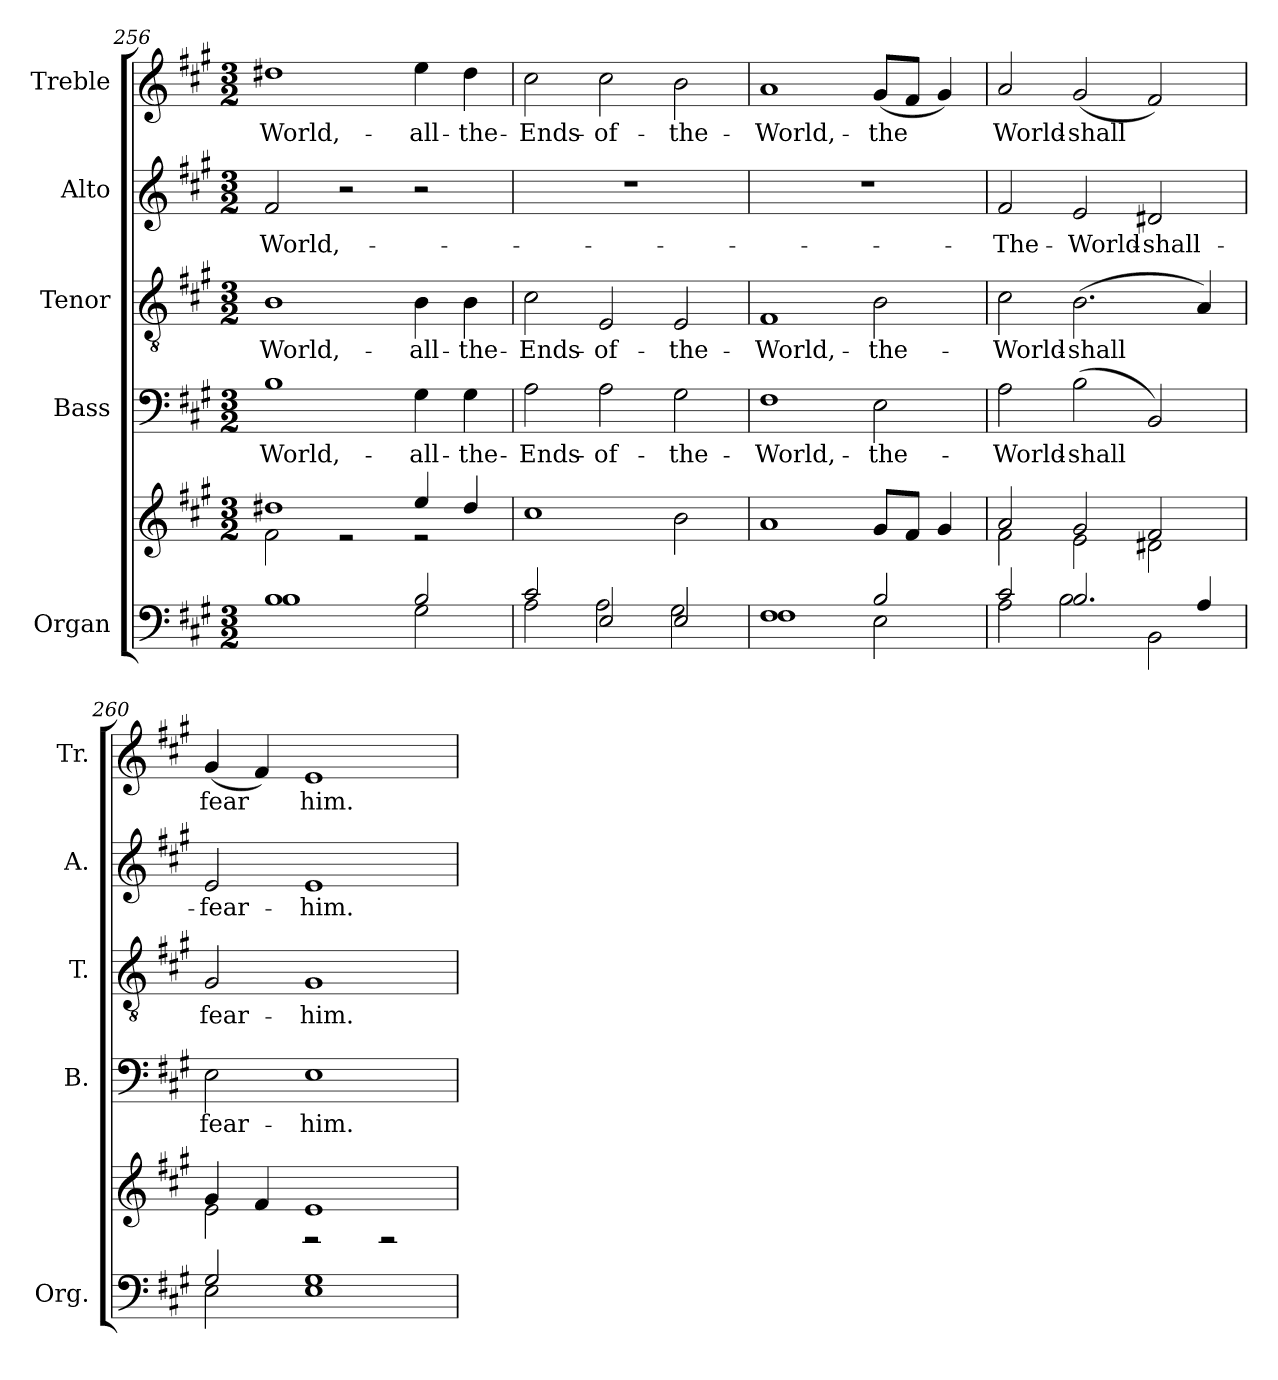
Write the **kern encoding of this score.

**kern	**kern	**kern	**text	**kern	**text	**kern	**text	**kern	**text
*part5	*part5	*part4	*part4	*part3	*part3	*part2	*part2	*part1	*part1
*staff6	*staff5	*staff4	*staff4	*staff3	*staff3	*staff2	*staff2	*staff1	*staff1
*I"Organ	*	*I"Bass	*	*I"Tenor	*	*I"Alto	*	*I"Treble	*
*I'Org.	*	*I'B.	*	*I'T.	*	*I'A.	*	*I'Tr.	*
*clefF4	*clefG2	*clefF4	*	*clefGv2	*	*clefG2	*	*clefG2	*
*	*	*	*	*ITrd7c12	*	*	*	*	*
*k[f#c#g#]	*k[f#c#g#]	*k[f#c#g#]	*	*k[f#c#g#]	*	*k[f#c#g#]	*	*k[f#c#g#]	*
*A:	*A:	*A:	*	*A:	*	*A:	*	*A:	*
*M3/2	*M3/2	*M3/2	*	*M3/2	*	*M3/2	*	*M3/2	*
=256	=256	=256	=256	=256	=256	=256	=256	=256	=256
*^	*^	*	*	*	*	*	*	*	*
!	!	!	!	!	!LO:LY:b:color=#000000	!	!	!	!	!	!
!	!	!	!	!	!	!	!LO:LY:b:color=#000000	!	!	!	!
!	!	!	!	!	!	!	!	!	!LO:LY:b:color=#000000	!	!
!	!	!	!	!	!	!	!	!	!	!	!LO:LY:b:color=#000000
1Bi	1Bi	1dd#Xi	2f#i\	1Bi	-World,-	1BBi	-World,-	2f#i/	-World,-	1dd#Xi	-World,-
.	.	.	2r	.	.	.	.	2r	.	.	.
!	!	!	!	!	!LO:LY:b:color=#000000	!	!	!	!	!	!
!	!	!	!	!	!	!	!LO:LY:b:color=#000000	!	!	!	!
!	!	!	!	!	!	!	!	!	!	!	!LO:LY:b:color=#000000
2Bi/	2G#i\	4eei/	2r	4G#i\	-all-	4BBi\	-all-	2r	.	4eei\	-all-
!	!	!	!	!	!LO:LY:b:color=#000000	!	!	!	!	!	!
!	!	!	!	!	!	!	!LO:LY:b:color=#000000	!	!	!	!
!	!	!	!	!	!	!	!	!	!	!	!LO:LY:b:color=#000000
.	.	4dd#i/	.	4G#i\	-the-	4BBi\	-the-	.	.	4dd#i\	-the-
*	*	*v	*v	*	*	*	*	*	*	*	*
=257	=257	=257	=257	=257	=257	=257	=257	=257	=257	=257
!	!	!	!	!LO:LY:b:color=#000000	!	!	!	!	!	!
!	!	!	!	!	!	!LO:LY:b:color=#000000	!LO:N:vis=1	!	!	!
!	!	!	!	!	!	!	!	!	!	!LO:LY:b:color=#000000
2c#i/	2Ai\	1cc#i	2Ai\	-Ends-	2C#i\	-Ends-	1.r	.	2cc#i\	-Ends-
!	!	!	!	!LO:LY:b:color=#000000	!	!	!	!	!	!
!	!	!	!	!	!	!LO:LY:b:color=#000000	!	!	!	!
!	!	!	!	!	!	!	!	!	!	!LO:LY:b:color=#000000
2Ei/	2Ai\	.	2Ai\	-of-	2EEi/	-of-	.	.	2cc#i\	-of-
!	!	!	!	!LO:LY:b:color=#000000	!	!	!	!	!	!
!	!	!	!	!	!	!LO:LY:b:color=#000000	!	!	!	!
!	!	!	!	!	!	!	!	!	!	!LO:LY:b:color=#000000
2Ei/	2G#i\	2bi\	2G#i\	-the-	2EEi/	-the-	.	.	2bi\	-the-
=258	=258	=258	=258	=258	=258	=258	=258	=258	=258	=258
!	!	!	!	!LO:LY:b:color=#000000	!	!	!	!	!	!
!	!	!	!	!	!	!LO:LY:b:color=#000000	!LO:N:vis=1	!	!	!
!	!	!	!	!	!	!	!	!	!	!LO:LY:b:color=#000000
1F#i	1F#i	1ai	1F#i	-World,-	1FF#i	-World,-	1.r	.	1ai	-World,-
!	!	!	!	!LO:LY:b:color=#000000	!	!	!	!	!	!
!	!	!	!	!	!	!LO:LY:b:color=#000000	!	!	!	!
!	!	!	!	!	!	!	!	!	!	!LO:LY:b:color=#000000
2Bi/	2Ei\	8g#i/L	2Ei\	-the-	2BBi\	-the-	.	.	(8g#i/L	-the
.	.	8f#i/J	.	.	.	.	.	.	8f#i/J	.
.	.	4g#i/	.	.	.	.	.	.	4g#i/)	.
=259	=259	=259	=259	=259	=259	=259	=259	=259	=259	=259
*	*	*^	*	*	*	*	*	*	*	*
!	!	!	!	!	!LO:LY:b:color=#000000	!	!	!	!	!	!
!	!	!	!	!	!	!	!LO:LY:b:color=#000000	!	!	!	!
!	!	!	!	!	!	!	!	!	!LO:LY:b:color=#000000	!	!
!	!	!	!	!	!	!	!	!	!	!	!LO:LY:b:color=#000000
2c#i/	2Ai\	2ai/	2f#i\	2Ai\	-World-	2C#i\	-World-	2f#i/	-The-	2ai/	World-
!	!	!	!	!	!LO:LY:b:color=#000000	!	!	!	!	!	!
!	!	!	!	!	!	!	!LO:LY:b:color=#000000	!	!	!	!
!	!	!	!	!	!	!	!	!	!LO:LY:b:color=#000000	!	!
!	!	!	!	!	!	!	!	!	!	!	!LO:LY:b:color=#000000
2.Bi/	2Bi\	2g#i/	2ei\	(2Bi\	-shall	(2.BBi\	-shall	2ei/	-World-	(2g#i/	-shall
!	!	!	!	!	!	!	!	!	!LO:LY:b:color=#000000	!	!
.	2BBi\	2f#i/	2d#Xi\	2BBi/)	.	.	.	2d#Xi/	-shall-	2f#i/)	.
4Ai/	.	.	.	.	.	4AAi/)	.	.	.	.	.
=260	=260	=260	=260	=260	=260	=260	=260	=260	=260	=260	=260
!	!	!	!	!	!LO:LY:b:color=#000000	!	!	!	!	!	!
!	!	!	!	!	!	!	!LO:LY:b:color=#000000	!	!	!	!
!	!	!	!	!	!	!	!	!	!LO:LY:b:color=#000000	!	!
!	!	!	!	!	!	!	!	!	!	!	!LO:LY:b:color=#000000
2G#i/	2Ei\	4g#i/	2ei\	2Ei\	fear-	2GG#i/	fear-	2ei/	-fear-	(4g#i/	fear
.	.	4f#i/	.	.	.	.	.	.	.	4f#i/)	.
!	!	!	!	!	!LO:LY:b:color=#000000	!	!	!	!	!	!
!	!	!	!	!	!	!	!LO:LY:b:color=#000000	!	!	!	!
!	!	!	!	!	!	!	!	!	!LO:LY:b:color=#000000	!	!
!	!	!	!	!	!	!	!	!	!	!	!LO:LY:b:color=#000000
1G#i	1Ei	1ei	2r	1Ei	-him.-	1GG#i	-him.-	1ei	-him.-	1ei	him.-
.	.	.	2r	.	.	.	.	.	.	.	.
*v	*v	*	*	*	*	*	*	*	*	*	*
*	*v	*v	*	*	*	*	*	*	*	*
=	=	=	=	=	=	=	=	=	=
*-	*-	*-	*-	*-	*-	*-	*-	*-	*-
